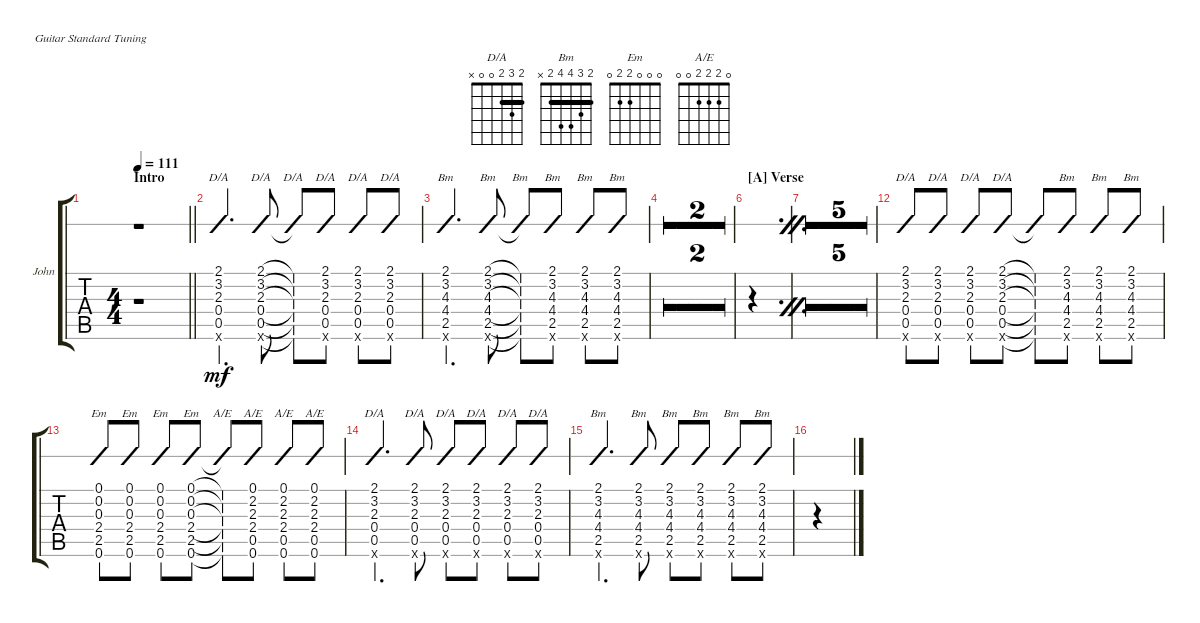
\defaultSystemsLayout 4
\bracketExtendMode groupsimilarinstruments
\firstSystemTrackNameOrientation horizontal
\otherSystemsTrackNameOrientation horizontal
\track ("John Lennon" "John") {multiBarRest instrument overdrivenguitar}
\staff {tabs slash}
\tuning (E4 B3 G3 D3 A2 E2)
\chord ("D/A" 2 3 2 0 0 x) {barre 2}
\chord ("Bm" 2 3 4 4 2 x) {barre 2}
\chord ("Em" 0 0 0 2 2 0)
\chord ("A/E" 0 2 2 2 0 0)
\ts (4 4)
\section ("" "Intro")
\tempo 111
\clef g2
\barLineRight lightlight
\ks d
r.1{dy mf instrument overdrivenguitar} |
(0.4 2.3 3.2 2.1 0.5 0.6{x}).4{d ch "D/A" ot 8vb} (0.4 2.3 3.2 2.1 0.5 0.6{x}).8{ch "D/A" ot 8vb} (0.4{t} 2.3{t} 3.2{t} 2.1{t} 0.5{t} 0.6{x t}).8{ch "D/A" ot 8vb beam invert} (0.4 2.3 3.2 2.1 0.5 0.6{x}).8{ch "D/A" ot 8vb beam invert} (0.4 2.3 3.2 2.1 0.5 0.6{x}).8{ch "D/A" ot 8vb} (0.4 2.3 3.2 2.1 0.5 0.6{x}).8{ch "D/A" ot 8vb} |
(2.5 4.4 4.3 3.2 2.1 0.6{x}).4{d ch "Bm" ot 8vb} (2.5 4.4 4.3 3.2 2.1 0.6{x}).8{ch "Bm" ot 8vb} (2.5{t} 4.4{t} 4.3{t} 3.2{t} 2.1{t} 0.6{x t}).8{ch "Bm" ot 8vb} (2.5 4.4 4.3 3.2 2.1 0.6{x}).8{ch "Bm" ot 8vb} (2.5 4.4 4.3 3.2 2.1 0.6{x}).8{ch "Bm" ot 8vb} (2.5 4.4 4.3 3.2 2.1 0.6{x}).8{ch "Bm" ot 8vb} |
\simile firstofdouble
|
\simile secondofdouble
|
\section ("A" "Verse")
\simile firstofdouble
|
\simile secondofdouble
|
\simile firstofdouble
|
\simile secondofdouble
|
\simile firstofdouble
|
\simile secondofdouble
|
\simile none
(0.4 2.3 3.2 2.1 0.5 0.6{x}).8{ch "D/A" ot 8vb} (0.4 2.3 3.2 2.1 0.5 0.6{x}).8{ch "D/A" ot 8vb} (0.4 2.3 3.2 2.1 0.5 0.6{x}).8{ch "D/A" ot 8vb} (0.4 2.3 3.2 2.1 0.5 0.6{x}).8{ch "D/A" ot 8vb} (0.5{t} 0.4{t} 2.3{t} 3.2{t} 2.1{t} 0.6{x t}).8{ot 8vb} (2.5 4.4 4.3 3.2 2.1 0.6{x}).8{ch "Bm" ot 8vb} (2.5 4.4 4.3 3.2 2.1 0.6{x}).8{ch "Bm" ot 8vb} (2.5 4.4 4.3 3.2 2.1 0.6{x}).8{ch "Bm" ot 8vb} |
(0.6 2.5 2.4 0.3 0.2 0.1).8{ch "Em" ot 8vb} (0.6 2.5 2.4 0.3 0.2 0.1).8{ch "Em" ot 8vb} (0.6 2.5 2.4 0.3 0.2 0.1).8{ch "Em" ot 8vb} (0.6 2.5 2.4 0.3 0.2 0.1).8{ch "Em" ot 8vb} (0.6{t} 2.5{t} 2.4{t} 0.3{t} 0.2{t} 0.1{t}).8{ch "A/E" ot 8vb} (0.6 0.5 2.4 2.3 2.2 0.1).8{ch "A/E" ot 8vb} (0.6 0.5 2.4 2.3 2.2 0.1).8{ch "A/E" ot 8vb} (0.6 0.5 2.4 2.3 2.2 0.1).8{ch "A/E" ot 8vb} |
(0.4 2.3 3.2 2.1 0.5 0.6{x}).4{d ch "D/A" ot 8vb} (0.4 2.3 3.2 2.1 0.5 0.6{x}).8{ch "D/A" ot 8vb} (0.4 2.3 3.2 2.1 0.5 0.6{x}).8{ch "D/A" ot 8vb beam invert} (0.4 2.3 3.2 2.1 0.5 0.6{x}).8{ch "D/A" ot 8vb beam invert} (0.4 2.3 3.2 2.1 0.5 0.6{x}).8{ch "D/A" ot 8vb} (0.4 2.3 3.2 2.1 0.5 0.6{x}).8{ch "D/A" ot 8vb} |
(2.5 4.4 4.3 3.2 2.1 0.6{x}).4{d ch "Bm" ot 8vb} (2.5 4.4 4.3 3.2 2.1 0.6{x}).8{ch "Bm" ot 8vb} (2.5 4.4 4.3 3.2 2.1 0.6{x}).8{ch "Bm" ot 8vb} (2.5 4.4 4.3 3.2 2.1 0.6{x}).8{ch "Bm" ot 8vb} (2.5 4.4 4.3 3.2 2.1 0.6{x}).8{ch "Bm" ot 8vb} (2.5 4.4 4.3 3.2 2.1 0.6{x}).8{ch "Bm" ot 8vb} |
\simile firstofdouble
